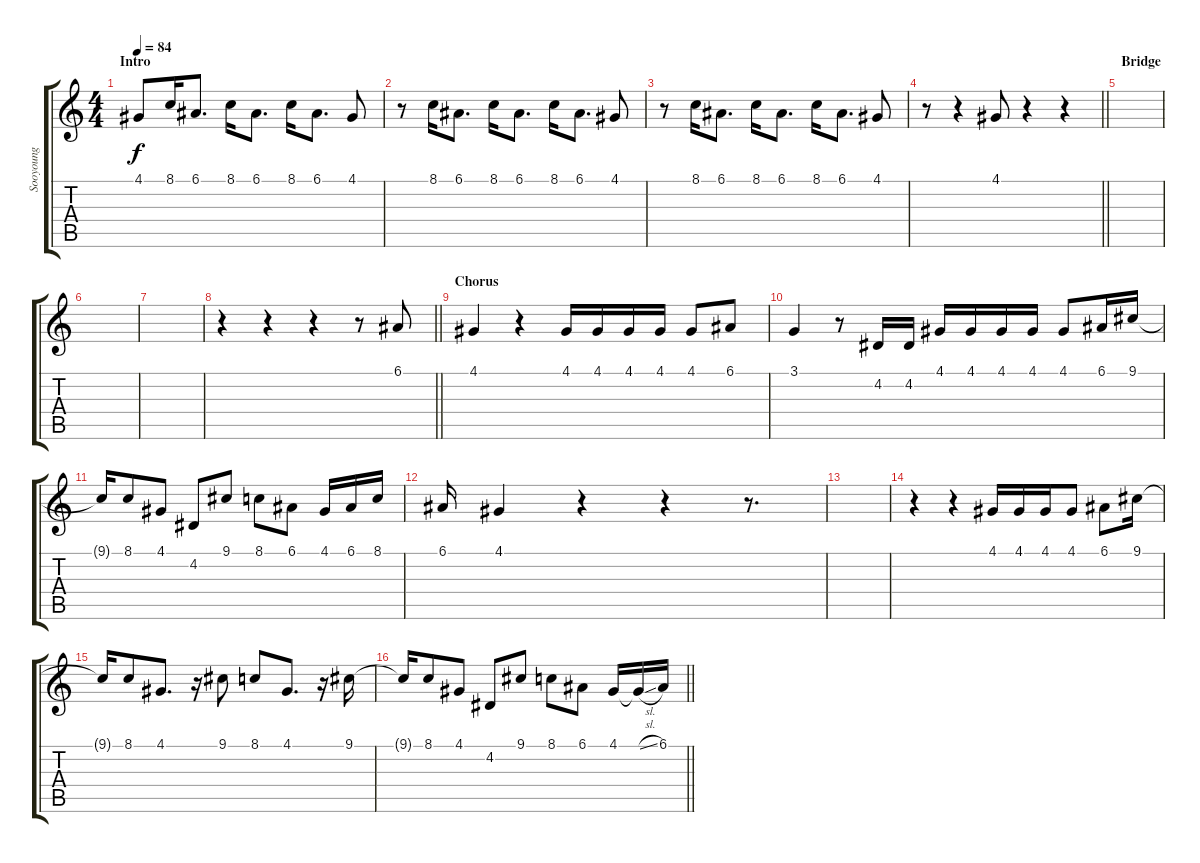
\track ("Sooyoung" "Sooyoung") {instrument trumpet}
\staff {score tabs}
\tuning (E4 B3 G3 D3 A2 E2) {hide}
\ts (4 4)
\section ("" "Intro")
\tempo 84
\clef g2
\ks c
4.1.8{dy f} 8.1.16 6.1.8{d} 8.1.16 6.1.8{d} 8.1.16 6.1.8{d} 4.1.8 |
r.8 8.1.16 6.1.8{d} 8.1.16 6.1.8{d} 8.1.16 6.1.8{d} 4.1.8 |
r.8 8.1.16 6.1.8{d} 8.1.16 6.1.8{d} 8.1.16 6.1.8{d} 4.1.8 |
\barLineRight lightlight
r.8 r.4 4.1.8 r.4 r.4 |
\section ("" "Bridge")
|
|
|
\barLineRight lightlight
r.4 r.4 r.4 r.8 6.1.8{volume 6} |
\section ("" "Chorus")
4.1.4 r.4 4.1.16 4.1.16 4.1.16 4.1.16 4.1.8 6.1.8 |
3.1.4 r.8 4.2.16 4.2.16 4.1.16 4.1.16 4.1.16 4.1.16 4.1.8 6.1.16 9.1.16 |
9.1{t}.16 8.1.8 4.1.8 4.2.8 9.1.8 8.1.8 6.1.8 4.1.16 6.1.16 8.1.16 |
6.1.16 4.1.4 r.4 r.4 r.8{d} |
|
r.4 r.4 4.1.16 4.1.16 4.1.16 4.1.8 6.1.8 9.1.16 |
9.1{t}.16 8.1.8 4.1.8{d} r.16 9.1.8 8.1.8 4.1.8{d} r.16 9.1.16 |
\barLineRight lightlight
9.1{t}.16 8.1.8 4.1.8 4.2.8 9.1.8 8.1.8 6.1.8 4.1.16 4.1{sl t}.16 6.1{sl}.16
